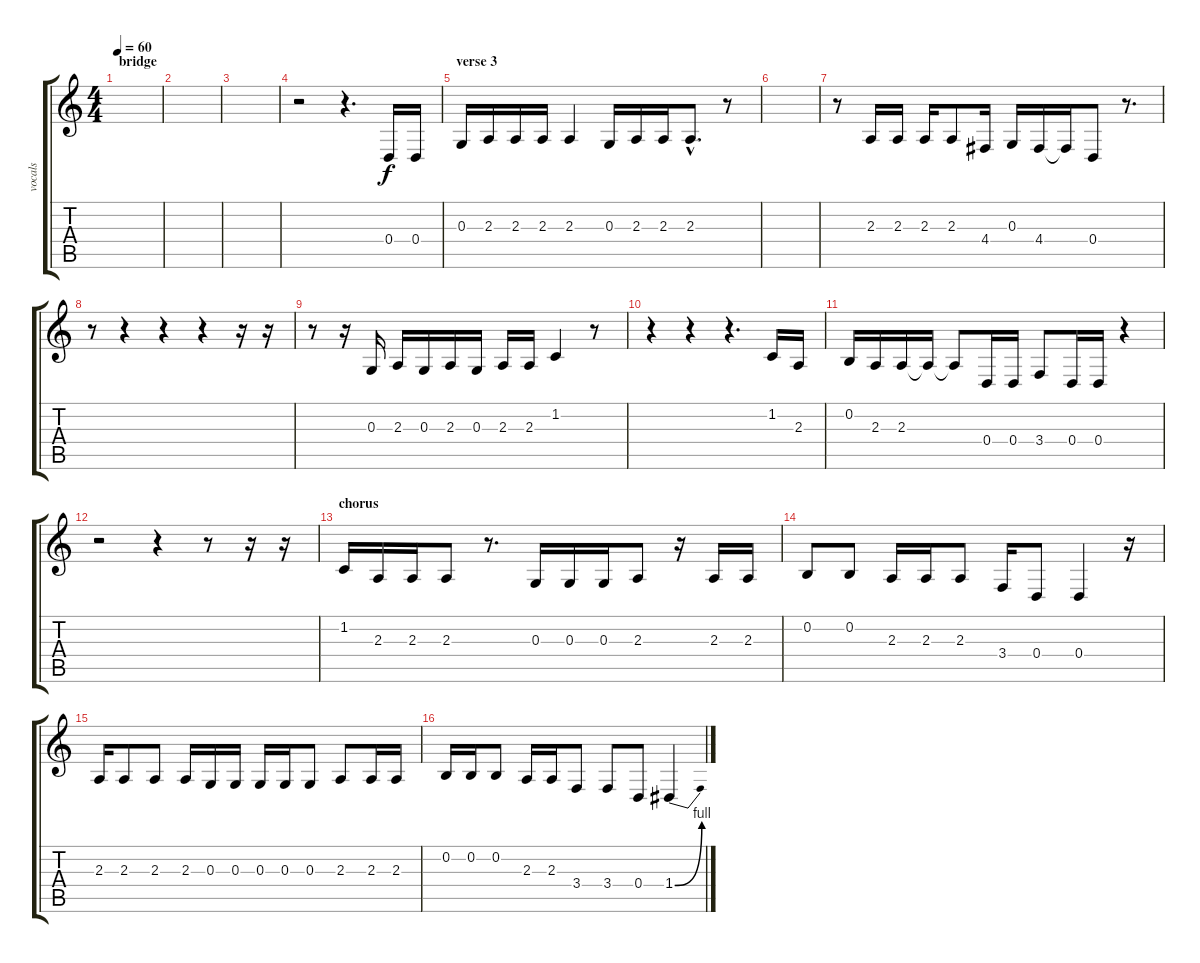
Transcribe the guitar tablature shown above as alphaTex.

\track ("vocals" "vocals") {instrument viola}
\staff {score tabs}
\tuning (E4 B3 G3 D3 A2 E2) {hide}
\ts (4 4)
\section ("" "bridge")
\tempo 60
\clef g2
\ks c
|
|
|
r.2 r.4{d} 0.4.16 0.4.16 |
\section ("" "verse 3")
0.3.16 2.3.16 2.3.16 2.3.16 2.3.4 0.3.16 2.3.16 2.3.16 2.3{hac}.8{d} r.8 |
|
r.8 2.3.16 2.3.16 2.3.16 2.3.8 4.4.16 0.3.16 4.4.16 4.4{t}.16 0.4.8 r.8{d} |
r.8 r.4 r.4 r.4 r.16 r.16 |
r.8 r.16 0.3.16 2.3.16 0.3.16 2.3.16 0.3.16 2.3.16 2.3.16 1.2.4 r.8 |
r.4 r.4 r.4{d} 1.2.16 2.3.16 |
0.2.16 2.3.16 2.3.16 2.3{t}.16 2.3{t}.8 0.4.16 0.4.16 3.4.8 0.4.16 0.4.16 r.4 |
r.2 r.4 r.8 r.16 r.16 |
\section ("" "chorus")
1.2.16 2.3.16 2.3.16 2.3.8 r.8{d} 0.3.16 0.3.16 0.3.16 2.3.8 r.16 2.3.16 2.3.16 |
0.2.8 0.2.8 2.3.16 2.3.16 2.3.8 3.4.16 0.4.8 0.4.4 r.16 |
2.3.16 2.3.8 2.3.8 2.3.16 0.3.16 0.3.16 0.3.16 0.3.16 0.3.8 2.3.8 2.3.16 2.3.16 |
0.2.16 0.2.16 0.2.8 2.3.16 2.3.16 3.4.8 3.4.8 0.4.8 1.4{be (bend 0 0 60 4)}.4
